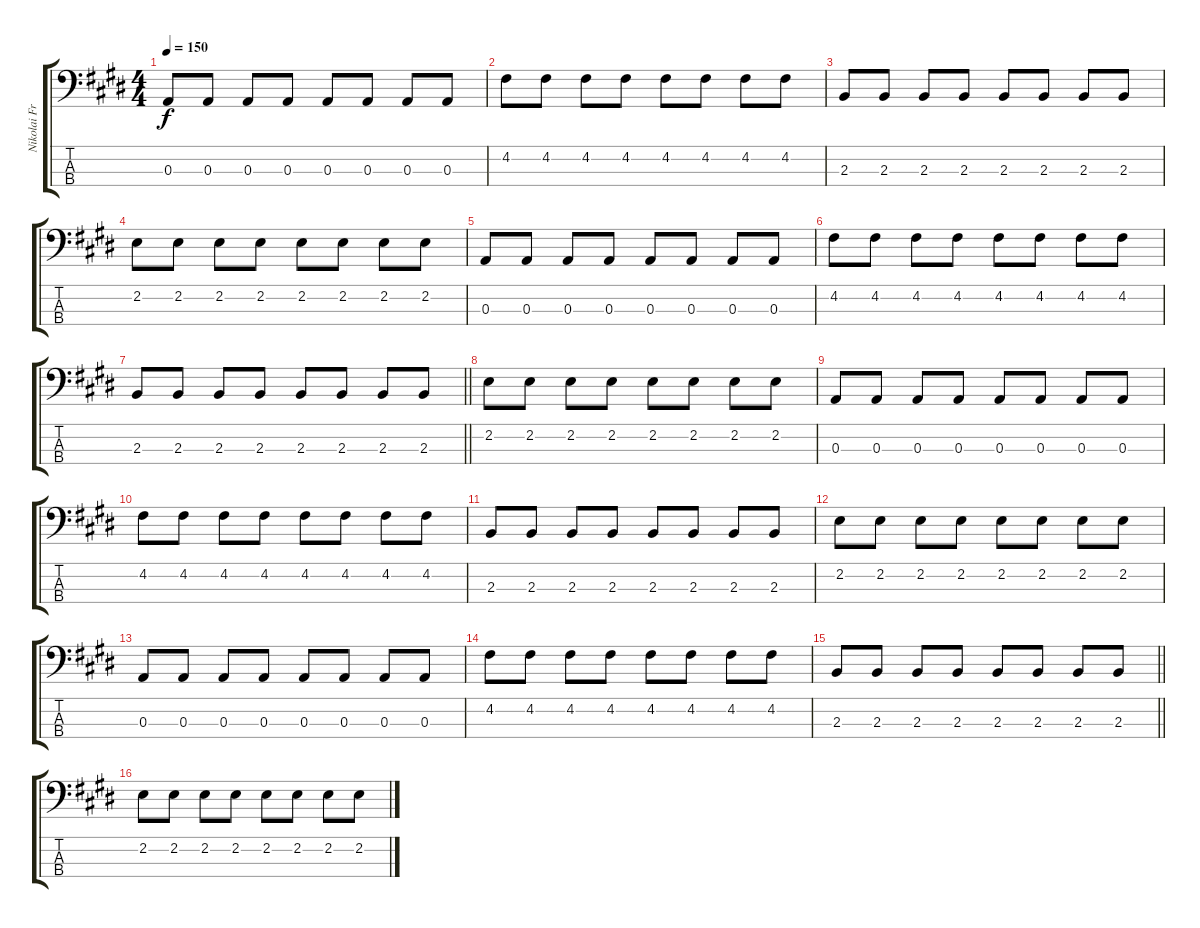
\track ("Nikolai Fraiture - Bass" "Nikolai Fr") {instrument electricbassfinger}
\staff {score tabs}
\tuning (G2 D2 A1 E1) {hide}
\ts (4 4)
\tempo 150
\clef f4
\ks e
0.3.8{dy f} 0.3.8 0.3.8 0.3.8 0.3.8 0.3.8 0.3.8 0.3.8 |
4.2.8 4.2.8 4.2.8 4.2.8 4.2.8 4.2.8 4.2.8 4.2.8 |
2.3.8 2.3.8 2.3.8 2.3.8 2.3.8 2.3.8 2.3.8 2.3.8 |
2.2.8 2.2.8 2.2.8 2.2.8 2.2.8 2.2.8 2.2.8 2.2.8 |
0.3.8 0.3.8 0.3.8 0.3.8 0.3.8 0.3.8 0.3.8 0.3.8 |
4.2.8 4.2.8 4.2.8 4.2.8 4.2.8 4.2.8 4.2.8 4.2.8 |
\barLineRight lightlight
2.3.8 2.3.8 2.3.8 2.3.8 2.3.8 2.3.8 2.3.8 2.3.8 |
2.2.8 2.2.8 2.2.8 2.2.8 2.2.8 2.2.8 2.2.8 2.2.8 |
0.3.8 0.3.8 0.3.8 0.3.8 0.3.8 0.3.8 0.3.8 0.3.8 |
4.2.8 4.2.8 4.2.8 4.2.8 4.2.8 4.2.8 4.2.8 4.2.8 |
2.3.8 2.3.8 2.3.8 2.3.8 2.3.8 2.3.8 2.3.8 2.3.8 |
2.2.8 2.2.8 2.2.8 2.2.8 2.2.8 2.2.8 2.2.8 2.2.8 |
0.3.8 0.3.8 0.3.8 0.3.8 0.3.8 0.3.8 0.3.8 0.3.8 |
4.2.8 4.2.8 4.2.8 4.2.8 4.2.8 4.2.8 4.2.8 4.2.8 |
\barLineRight lightlight
2.3.8 2.3.8 2.3.8 2.3.8 2.3.8 2.3.8 2.3.8 2.3.8 |
2.2.8 2.2.8 2.2.8 2.2.8 2.2.8 2.2.8 2.2.8 2.2.8
